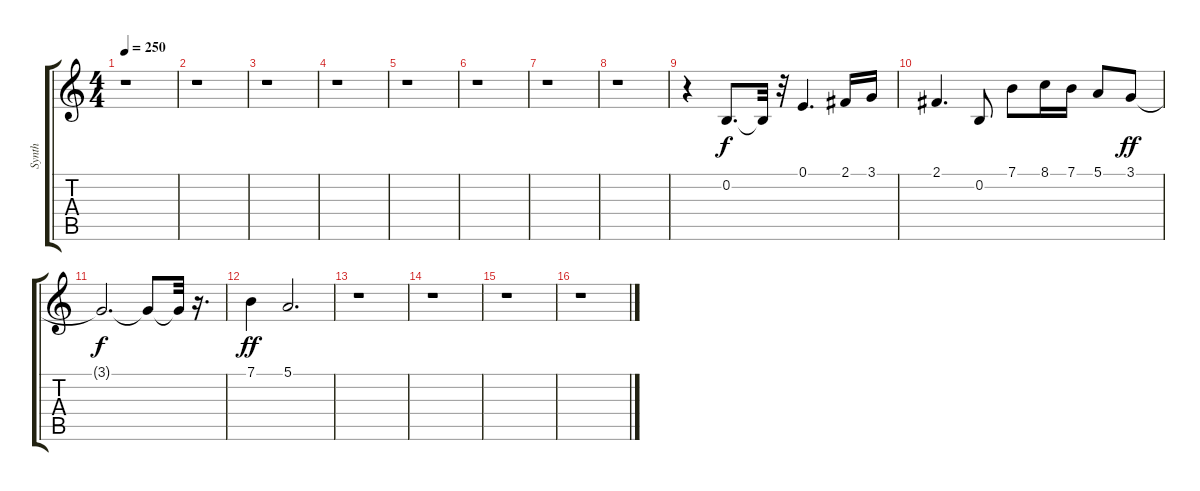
\track ("Synth" "Synth") {instrument lead2sawtooth}
\staff {score tabs}
\tuning (E4 B3 G3 D3 A2 E2) {hide}
\ts (4 4)
\tempo 250
\clef g2
\ks c
r.1{dy f} |
r.1 |
r.1 |
r.1 |
r.1 |
r.1 |
r.1 |
r.1 |
r.4 0.2.8{d} 0.2{t}.32 r.32 0.1.4{d} 2.1.16 3.1.16 |
2.1.4{d} 0.2.8 7.1.8 8.1.16 7.1.16 5.1.8 3.1.8{dy ff} |
3.1{t}.2{d dy f} 3.1{t}.8 3.1{t}.32 r.16{d} |
7.1.4{dy ff} 5.1.2{d} |
r.1 |
r.1 |
r.1 |
r.1
